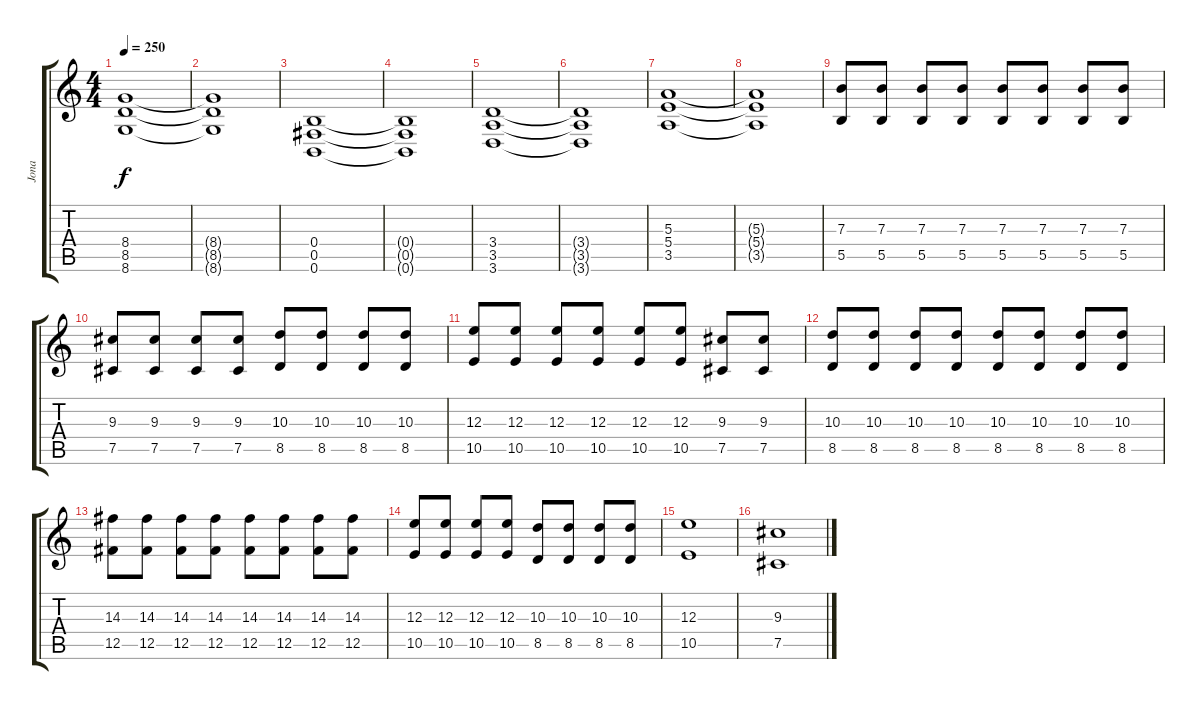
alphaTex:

\track ("Jona" "Jona") {instrument distortionguitar}
\staff {score tabs}
\tuning (Db4 Ab3 E3 B2 Gb2 B1) {hide}
\ts (4 4)
\tempo 250
\clef g2
\ks c
(8.4 8.5 8.6).1{dy f} |
(8.4{t} 8.5{t} 8.6{t}).1 |
(0.4 0.5 0.6).1 |
(0.4{t} 0.5{t} 0.6{t}).1 |
(3.4 3.5 3.6).1 |
(3.4{t} 3.5{t} 3.6{t}).1 |
(5.3 5.4 3.5).1 |
(5.3{t} 5.4{t} 3.5{t}).1 |
(7.3 5.5).8 (7.3 5.5).8 (7.3 5.5).8 (7.3 5.5).8 (7.3 5.5).8 (7.3 5.5).8 (7.3 5.5).8 (7.3 5.5).8 |
(9.3 7.5).8 (9.3 7.5).8 (9.3 7.5).8 (9.3 7.5).8 (10.3 8.5).8 (10.3 8.5).8 (10.3 8.5).8 (10.3 8.5).8 |
(12.3 10.5).8 (12.3 10.5).8 (12.3 10.5).8 (12.3 10.5).8 (12.3 10.5).8 (12.3 10.5).8 (9.3 7.5).8 (9.3 7.5).8 |
(10.3 8.5).8 (10.3 8.5).8 (10.3 8.5).8 (10.3 8.5).8 (10.3 8.5).8 (10.3 8.5).8 (10.3 8.5).8 (10.3 8.5).8 |
(14.3 12.5).8 (14.3 12.5).8 (14.3 12.5).8 (14.3 12.5).8 (14.3 12.5).8 (14.3 12.5).8 (14.3 12.5).8 (14.3 12.5).8 |
(12.3 10.5).8 (12.3 10.5).8 (12.3 10.5).8 (12.3 10.5).8 (10.3 8.5).8 (10.3 8.5).8 (10.3 8.5).8 (10.3 8.5).8 |
(12.3 10.5).1 |
(9.3 7.5).1
